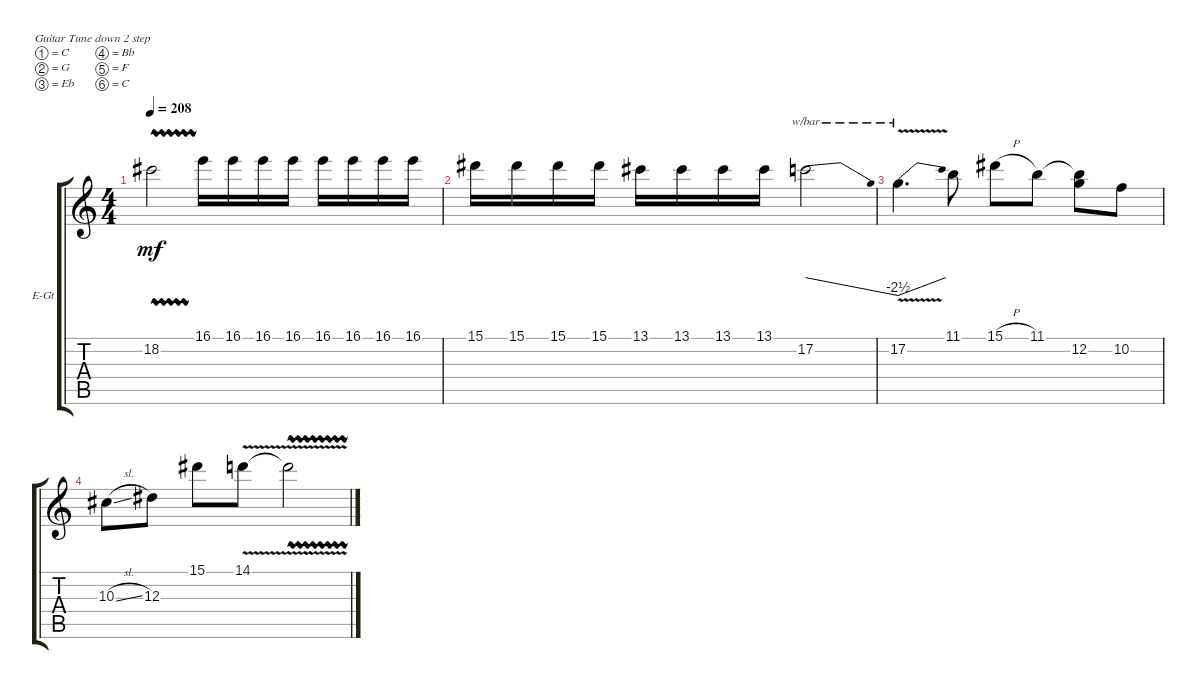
\defaultSystemsLayout 4
\bracketExtendMode groupsimilarinstruments
\firstSystemTrackNameOrientation horizontal
\otherSystemsTrackNameOrientation horizontal
\track ("Leads" "E-Gt") {instrument overdrivenguitar}
\staff {score tabs}
\tuning (C4 G3 Eb3 Bb2 F2 C2)
\ts (4 4)
\tempo 208
\clef g2
\ks c
18.2{vw}.2{dy mf} 16.1.16 16.1.16 16.1.16 16.1.16 16.1.16 16.1.16 16.1.16 16.1.16 |
15.1.16 15.1.16 15.1.16 15.1.16 13.1.16 13.1.16 13.1.16 13.1.16 17.2.2{tbe (dive default 14.399999999999999 0 59.4 -10)} |
17.2{v}.4{d tbe (dive default 0 -10 10.2 0)} 11.1.8 15.1{h}.8 11.1.8 (12.2 11.1{t}).8 10.2.8 |
10.3{sl}.8 12.3.8 15.1.8 14.1{v}.8 14.1{vw t}.2
